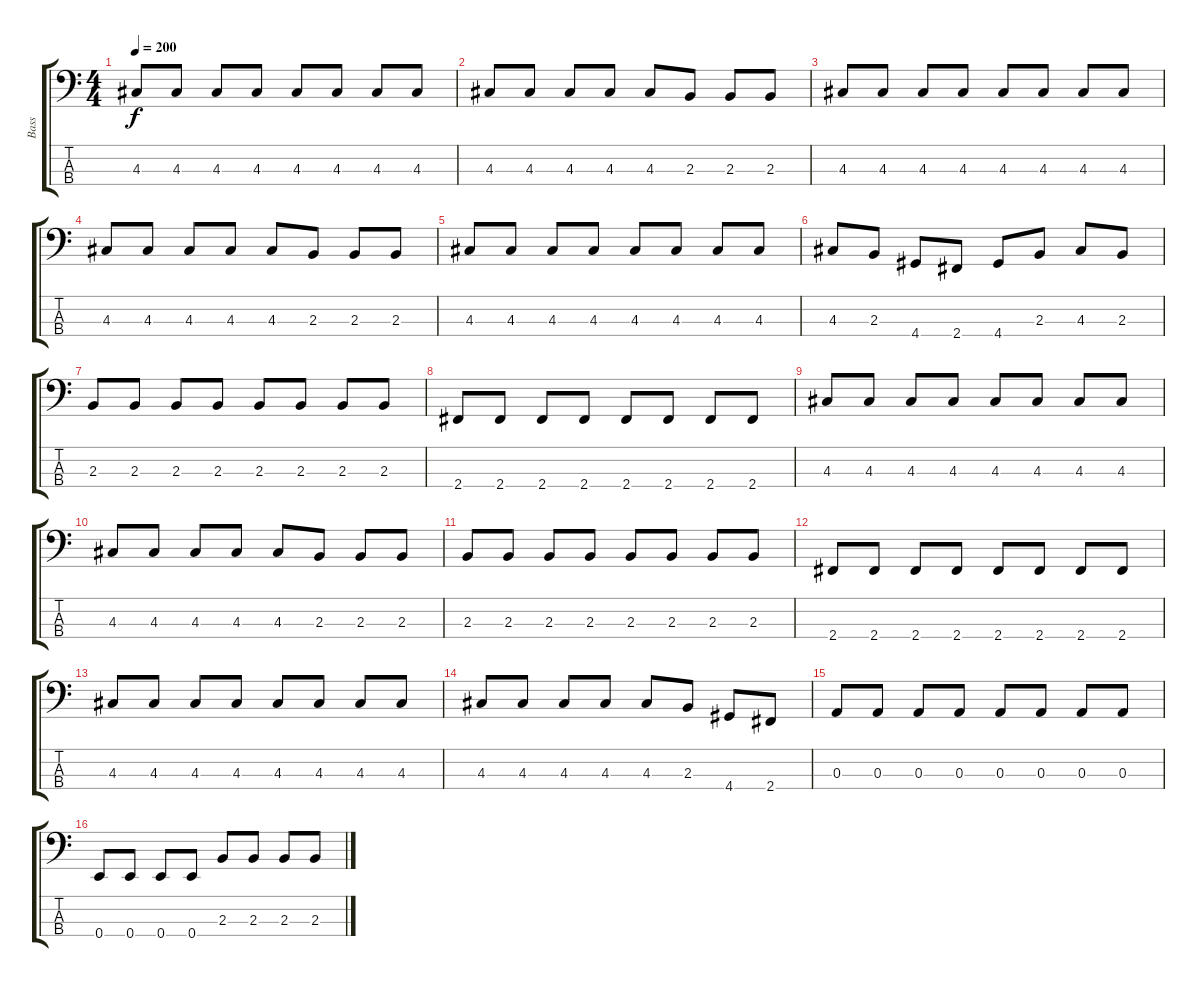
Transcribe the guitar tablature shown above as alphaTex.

\track ("Bass" "Bass") {instrument electricbassfinger}
\staff {score tabs}
\tuning (G2 D2 A1 E1) {hide}
\ts (4 4)
\tempo 200
\clef f4
\ks c
4.3.8{dy f} 4.3.8 4.3.8 4.3.8 4.3.8 4.3.8 4.3.8 4.3.8 |
4.3.8 4.3.8 4.3.8 4.3.8 4.3.8 2.3.8 2.3.8 2.3.8 |
4.3.8 4.3.8 4.3.8 4.3.8 4.3.8 4.3.8 4.3.8 4.3.8 |
4.3.8 4.3.8 4.3.8 4.3.8 4.3.8 2.3.8 2.3.8 2.3.8 |
4.3.8 4.3.8 4.3.8 4.3.8 4.3.8 4.3.8 4.3.8 4.3.8 |
4.3.8 2.3.8 4.4.8 2.4.8 4.4.8 2.3.8 4.3.8 2.3.8 |
2.3.8 2.3.8 2.3.8 2.3.8 2.3.8 2.3.8 2.3.8 2.3.8 |
2.4.8 2.4.8 2.4.8 2.4.8 2.4.8 2.4.8 2.4.8 2.4.8 |
4.3.8 4.3.8 4.3.8 4.3.8 4.3.8 4.3.8 4.3.8 4.3.8 |
4.3.8 4.3.8 4.3.8 4.3.8 4.3.8 2.3.8 2.3.8 2.3.8 |
2.3.8 2.3.8 2.3.8 2.3.8 2.3.8 2.3.8 2.3.8 2.3.8 |
2.4.8 2.4.8 2.4.8 2.4.8 2.4.8 2.4.8 2.4.8 2.4.8 |
4.3.8 4.3.8 4.3.8 4.3.8 4.3.8 4.3.8 4.3.8 4.3.8 |
4.3.8 4.3.8 4.3.8 4.3.8 4.3.8 2.3.8 4.4.8 2.4.8 |
0.3.8 0.3.8 0.3.8 0.3.8 0.3.8 0.3.8 0.3.8 0.3.8 |
0.4.8 0.4.8 0.4.8 0.4.8 2.3.8 2.3.8 2.3.8 2.3.8
